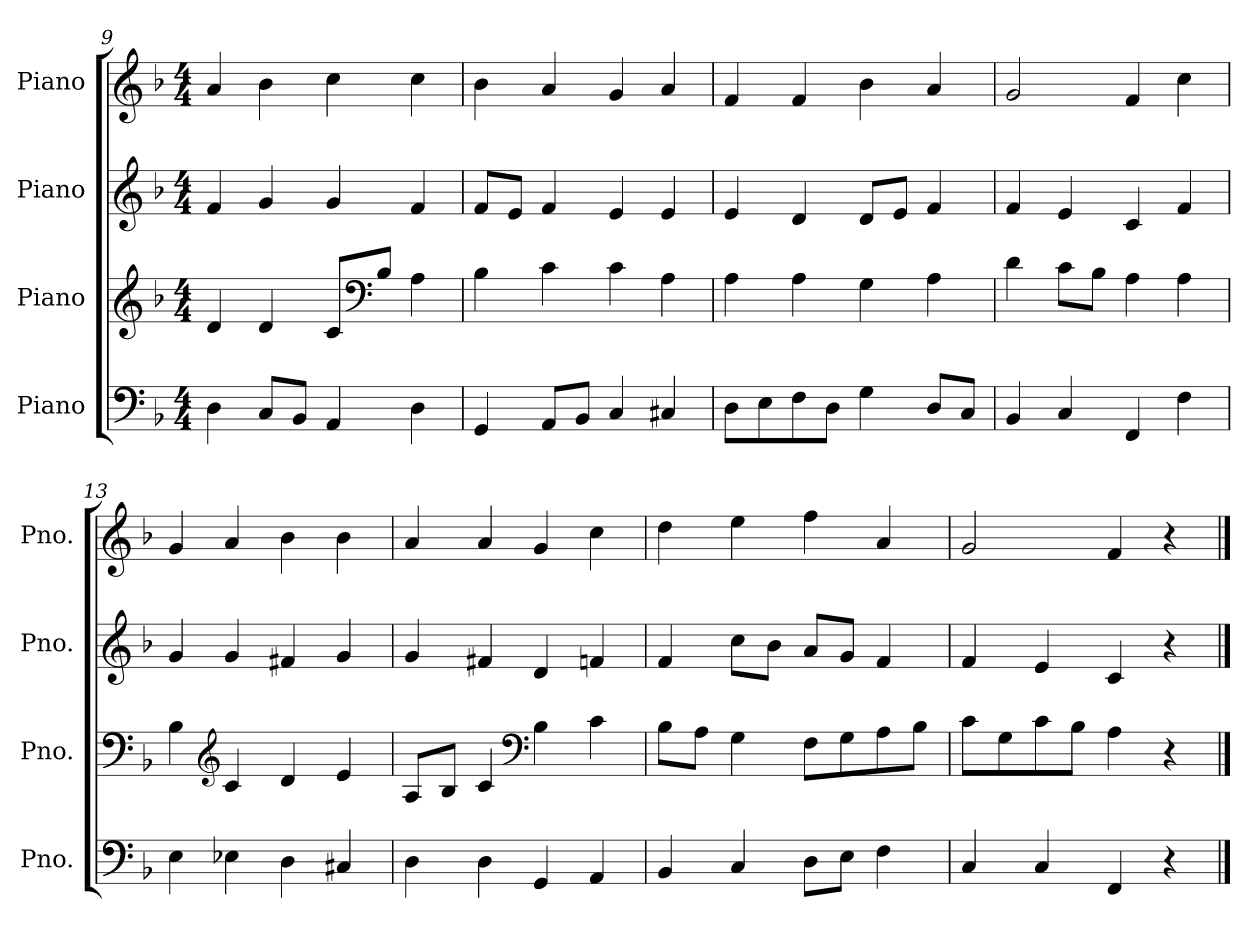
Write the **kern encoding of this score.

**kern	**kern	**kern	**kern
*part4	*part3	*part2	*part1
*staff4	*staff3	*staff2	*staff1
*I"Piano	*I"Piano	*I"Piano	*I"Piano
*I'Pno.	*I'Pno.	*I'Pno.	*I'Pno.
*clefF4	*clefG2	*clefG2	*clefG2
*k[b-]	*k[b-]	*k[b-]	*k[b-]
*M4/4	*M4/4	*M4/4	*M4/4
=9	=9	=9	=9
4D\	4d/	4f/	4a/
8C/L	4d/	4g/	4b-\
8BB-/J	.	.	.
4AA/	8c/L	4g/	4cc\
*	*clefF4	*	*
.	8B-/J	.	.
4D\	4A\	4f/	4cc\
=10	=10	=10	=10
4GG/	4B-\	8f/L	4b-\
.	.	8e/J	.
8AA/L	4c\	4f/	4a/
8BB-/J	.	.	.
4C/	4c\	4e/	4g/
4C#X/	4A\	4e/	4a/
!!LO:LB:g=z
=11	=11	=11	=11
8D\L	4A\	4e/	4f/
8E\	.	.	.
8F\	4A\	4d/	4f/
8D\J	.	.	.
4G\	4G\	8d/L	4b-\
.	.	8e/J	.
8D/L	4A\	4f/	4a/
8C/J	.	.	.
=12	=12	=12	=12
4BB-/	4d\	4f/	2g/
4C/	8c\L	4e/	.
.	8B-\J	.	.
4FF/	4A\	4c/	4f/
4F\	4A\	4f/	4cc\
=13	=13	=13	=13
4E\	4B-\	4g/	4g/
*	*clefG2	*	*
4E-X\	4c/	4g/	4a/
4D\	4d/	4f#X/	4b-\
4C#X/	4e/	4g/	4b-\
=14	=14	=14	=14
4D\	8A/L	4g/	4a/
.	8B-/J	.	.
4D\	4c/	4f#X/	4a/
*	*clefF4	*	*
4GG/	4B-\	4d/	4g/
4AA/	4c\	4fn/	4cc\
=15	=15	=15	=15
4BB-/	8B-\L	4f/	4dd\
.	8A\J	.	.
4C/	4G\	8cc\L	4ee\
.	.	8b-\J	.
8D\L	8F\L	8a/L	4ff\
8E\J	8G\	8g/J	.
4F\	8A\	4f/	4a/
.	8B-\J	.	.
!!LO:PB:g=z
=16	=16	=16	=16
4C/	8c\L	4f/	2g/
.	8G\	.	.
4C/	8c\	4e/	.
.	8B-\J	.	.
4FF/	4A\	4c/	4f/
4r	4r	4r	4r
==	==	==	==
*-	*-	*-	*-
